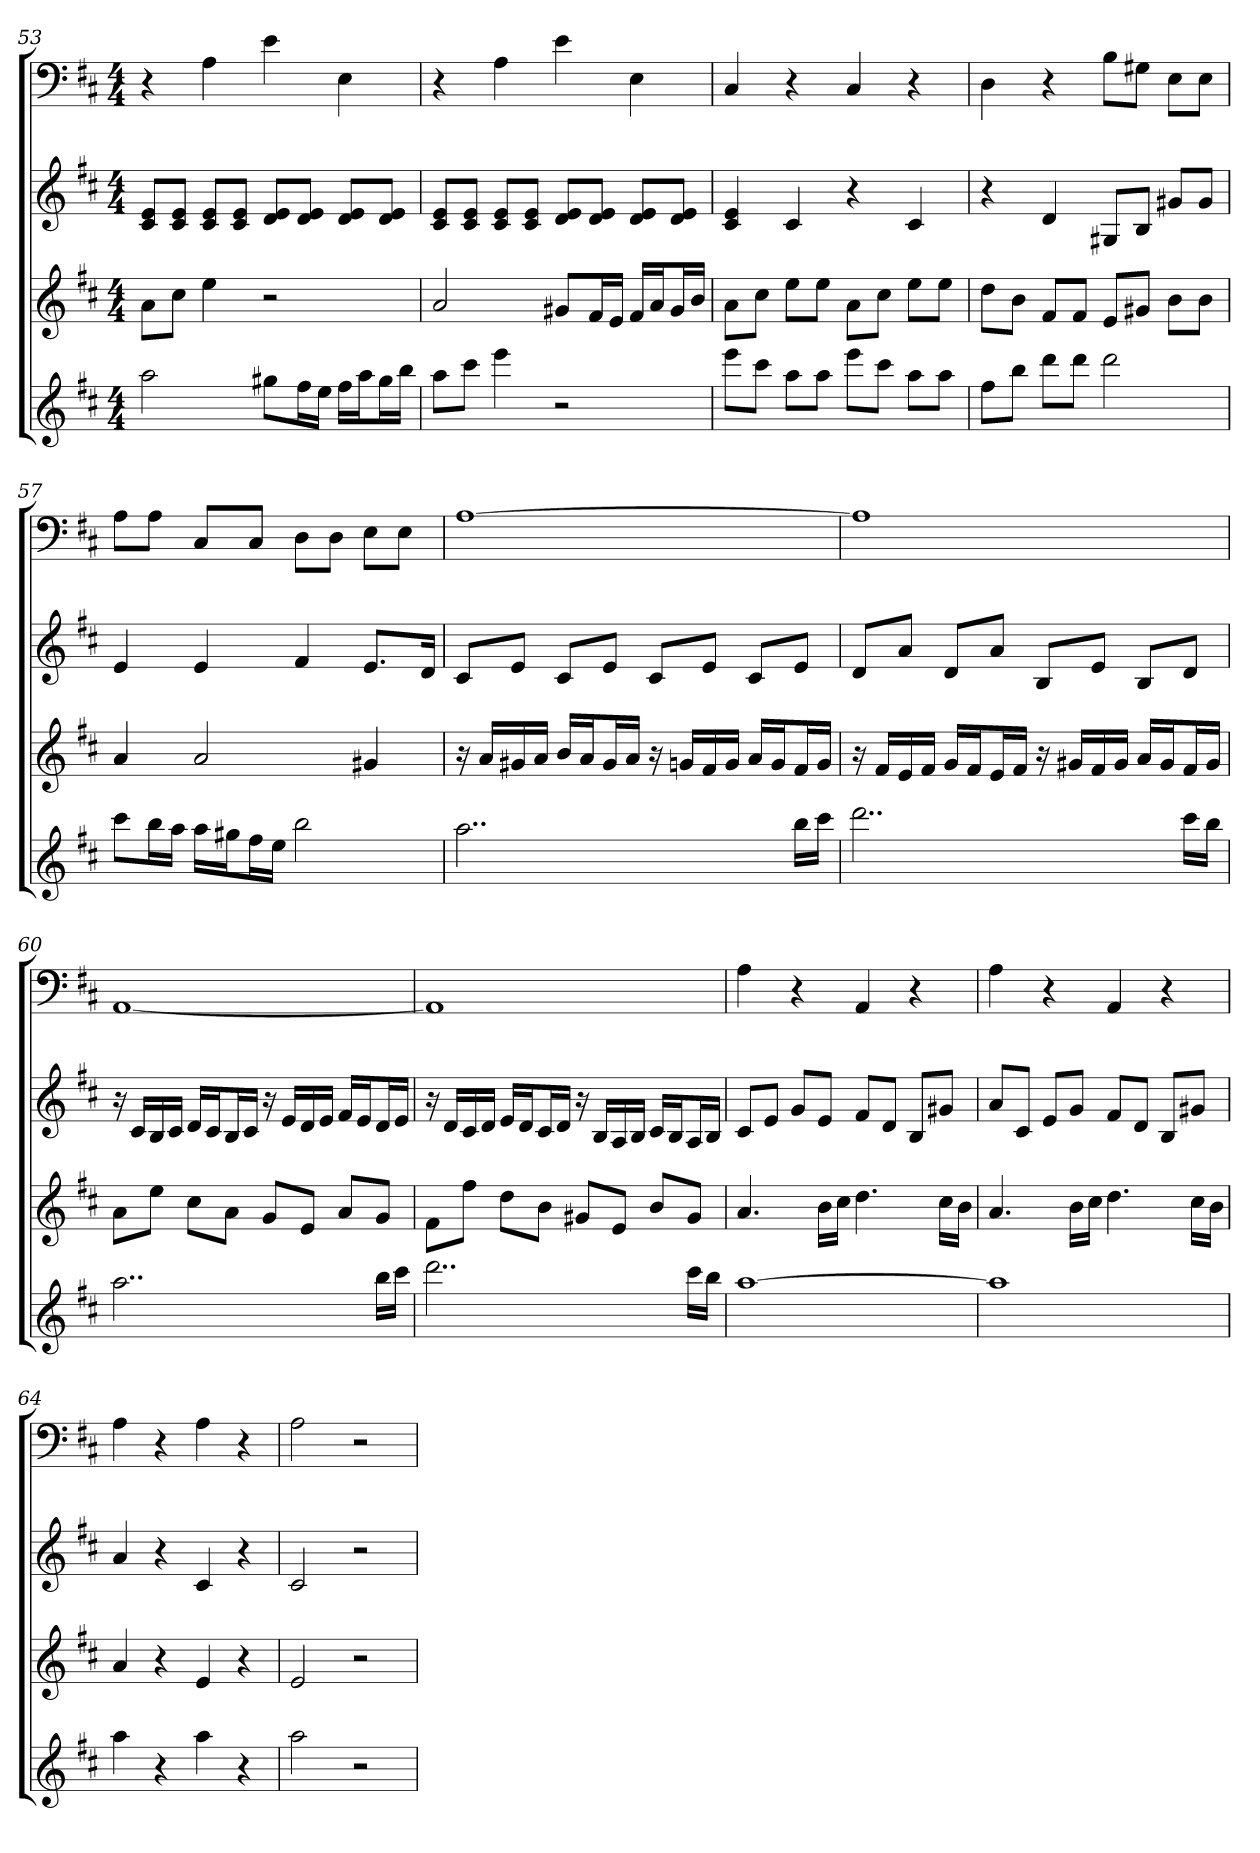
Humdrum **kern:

**kern	**kern	**kern	**kern
*part4	*part3	*part2	*part1
*staff4	*staff3	*staff2	*staff1
*k[f#c#]	*k[f#c#]	*k[f#c#]	*k[f#c#]
*D:	*D:	*D:	*D:
*M4/4	*M4/4	*M4/4	*M4/4
=53	=53	=53	=53
2aa	8aL	8c# 8eL	4r
.	8cc#J	8c# 8eJ	.
.	4ee	8c# 8eL	4A
.	.	8c# 8eJ	.
8gg#XL	2r	8d 8eL	4e
16ff#L	.	8d 8eJ	.
16eeJJ	.	.	.
16ff#LL	.	8d 8eL	4E
16aaJ	.	.	.
16gg#L	.	8d 8eJ	.
16bbJJ	.	.	.
=54	=54	=54	=54
8aaL	2a	8c# 8eL	4r
8ccc#J	.	8c# 8eJ	.
4eee	.	8c# 8eL	4A
.	.	8c# 8eJ	.
2r	8g#XL	8d 8eL	4e
.	16f#L	8d 8eJ	.
.	16eJJ	.	.
.	16f#LL	8d 8eL	4E
.	16aJ	.	.
.	16g#L	8d 8eJ	.
.	16bJJ	.	.
=55	=55	=55	=55
8eeeL	8aL	4c# 4e	4C#
8ccc#J	8cc#J	.	.
8aaL	8eeL	4c#	4r
8aaJ	8eeJ	.	.
8eeeL	8aL	4r	4C#
8ccc#J	8cc#J	.	.
8aaL	8eeL	4c#	4r
8aaJ	8eeJ	.	.
=56	=56	=56	=56
8ff#L	8ddL	4r	4D
8bbJ	8bJ	.	.
8dddL	8f#L	4d	4r
8dddJ	8f#J	.	.
2ddd	8eL	8G#XL	8BL
.	8g#XJ	8BJ	8G#XJ
.	8bL	8g#XL	8EL
.	8bJ	8g#J	8EJ
=57	=57	=57	=57
8ccc#L	4a	4e	8AL
16bbL	.	.	8AJ
16aaJJ	.	.	.
16aaLL	2a	4e	8C#L
16gg#XJ	.	.	.
16ff#L	.	.	8C#J
16eeJJ	.	.	.
2bb	.	4f#	8DL
.	.	.	8DJ
.	4g#X	8.eL	8EL
.	.	.	8EJ
.	.	16dJk	.
=58	=58	=58	=58
2..aa	16r	8c#L	[1A
.	16aLL	.	.
.	16g#X	8eJ	.
.	16aJJ	.	.
.	16bLL	8c#L	.
.	16aJ	.	.
.	16g#L	8eJ	.
.	16aJJ	.	.
.	16r	8c#L	.
.	16gnLL	.	.
.	16f#	8eJ	.
.	16gJJ	.	.
.	16aLL	8c#L	.
.	16gJ	.	.
16bbLL	16f#L	8eJ	.
16ccc#JJ	16gJJ	.	.
=59	=59	=59	=59
2..ddd	16r	8dL	1A]
.	16f#LL	.	.
.	16e	8aJ	.
.	16f#JJ	.	.
.	16gLL	8dL	.
.	16f#J	.	.
.	16eL	8aJ	.
.	16f#JJ	.	.
.	16r	8BL	.
.	16g#XLL	.	.
.	16f#	8eJ	.
.	16g#JJ	.	.
.	16aLL	8BL	.
.	16g#J	.	.
16ccc#LL	16f#L	8dJ	.
16bbJJ	16g#JJ	.	.
=60	=60	=60	=60
2..aa	8aL	16r	[1AA
.	.	16c#LL	.
.	8eeJ	16B	.
.	.	16c#JJ	.
.	8cc#L	16dLL	.
.	.	16c#J	.
.	8aJ	16BL	.
.	.	16c#JJ	.
.	8gL	16r	.
.	.	16eLL	.
.	8eJ	16d	.
.	.	16eJJ	.
.	8aL	16f#LL	.
.	.	16eJ	.
16bbLL	8gJ	16dL	.
16ccc#JJ	.	16eJJ	.
=61	=61	=61	=61
2..ddd	8f#L	16r	1AA]
.	.	16dLL	.
.	8ff#J	16c#	.
.	.	16dJJ	.
.	8ddL	16eLL	.
.	.	16dJ	.
.	8bJ	16c#L	.
.	.	16dJJ	.
.	8g#XL	16r	.
.	.	16BLL	.
.	8eJ	16A	.
.	.	16BJJ	.
.	8bL	16c#LL	.
.	.	16BJ	.
16ccc#LL	8g#J	16AL	.
16bbJJ	.	16BJJ	.
=62	=62	=62	=62
[1aa	4.a	8c#L	4A
.	.	8eJ	.
.	.	8gL	4r
.	16bLL	8eJ	.
.	16cc#JJ	.	.
.	4.dd	8f#L	4AA
.	.	8dJ	.
.	.	8BL	4r
.	16cc#LL	8g#XJ	.
.	16bJJ	.	.
=63	=63	=63	=63
1aa]	4.a	8aL	4A
.	.	8c#J	.
.	.	8eL	4r
.	16bLL	8gJ	.
.	16cc#JJ	.	.
.	4.dd	8f#L	4AA
.	.	8dJ	.
.	.	8BL	4r
.	16cc#LL	8g#XJ	.
.	16bJJ	.	.
=64	=64	=64	=64
4aa	4a	4a	4A
4r	4r	4r	4r
4aa	4e	4c#	4A
4r	4r	4r	4r
=65	=65	=65	=65
2aa	2e	2c#	2A
2r	2r	2r	2r
=	=	=	=
*-	*-	*-	*-
